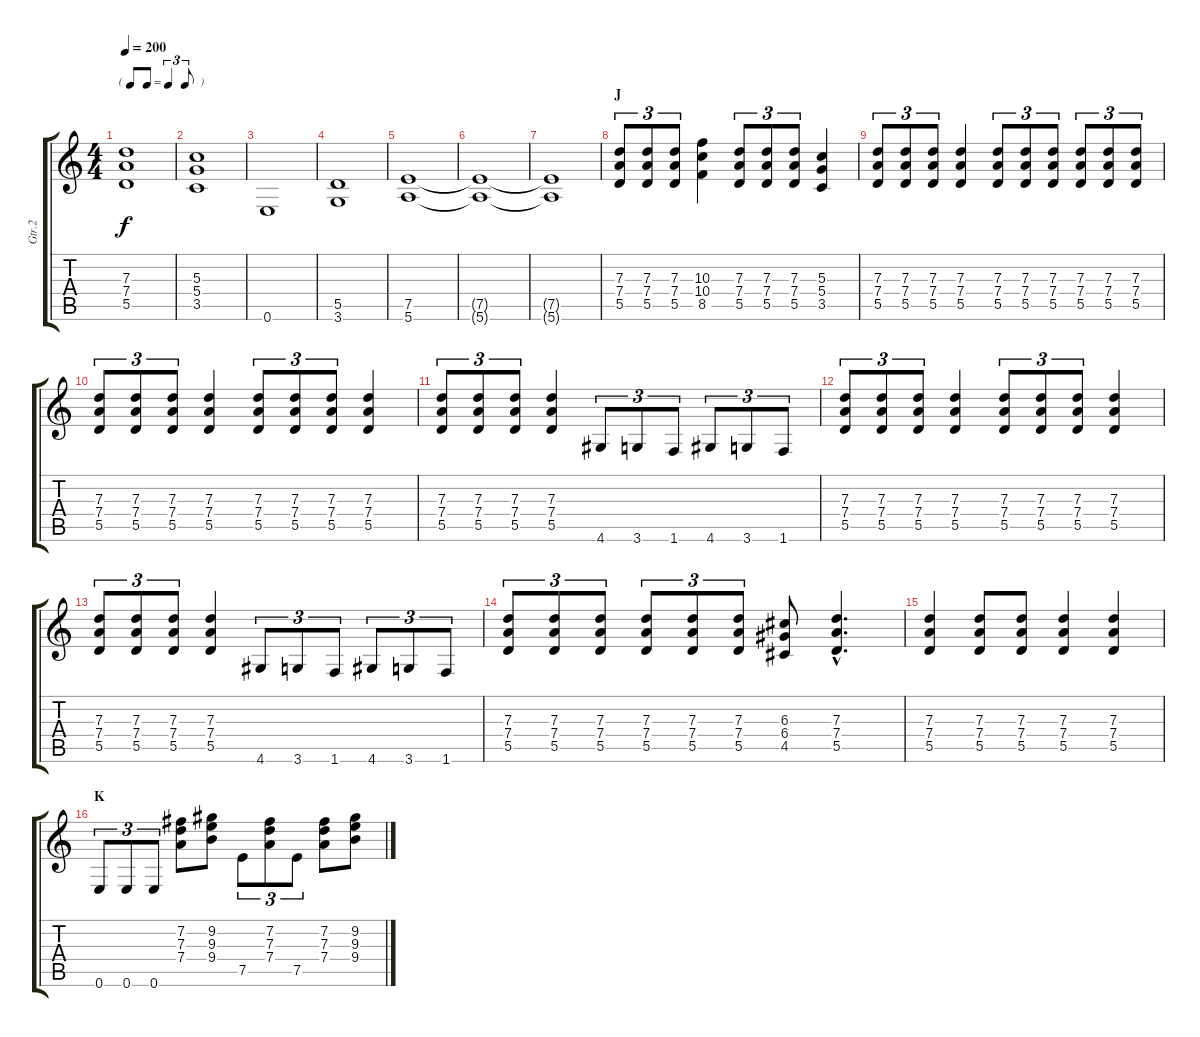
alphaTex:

\track ("Gtr.2" "Gtr.2") {instrument overdrivenguitar}
\staff {score tabs}
\tuning (E4 B3 G3 D3 A2 E2) {hide}
\ts (4 4)
\tf triplet8th
\tempo 200
\clef g2
\ks c
(7.3 7.4 5.5).1{dy f} |
(5.3 5.4 3.5).1 |
0.6.1 |
(5.5 3.6).1 |
(7.5 5.6).1 |
(7.5{t} 5.6{t}).1 |
(7.5{t} 5.6{t}).1 |
\section ("" "J")
(7.3 7.4 5.5).8{tu (3 2)} (7.3 7.4 5.5).8{tu (3 2)} (7.3 7.4 5.5).8{tu (3 2)} (10.3 10.4 8.5).4 (7.3 7.4 5.5).8{tu (3 2)} (7.3 7.4 5.5).8{tu (3 2)} (7.3 7.4 5.5).8{tu (3 2)} (5.3 5.4 3.5).4 |
(7.3 7.4 5.5).8{tu (3 2)} (7.3 7.4 5.5).8{tu (3 2)} (7.3 7.4 5.5).8{tu (3 2)} (7.3 7.4 5.5).4 (7.3 7.4 5.5).8{tu (3 2)} (7.3 7.4 5.5).8{tu (3 2)} (7.3 7.4 5.5).8{tu (3 2)} (7.3 7.4 5.5).8{tu (3 2)} (7.3 7.4 5.5).8{tu (3 2)} (7.3 7.4 5.5).8{tu (3 2)} |
(7.3 7.4 5.5).8{tu (3 2)} (7.3 7.4 5.5).8{tu (3 2)} (7.3 7.4 5.5).8{tu (3 2)} (7.3 7.4 5.5).4 (7.3 7.4 5.5).8{tu (3 2)} (7.3 7.4 5.5).8{tu (3 2)} (7.3 7.4 5.5).8{tu (3 2)} (7.3 7.4 5.5).4 |
(7.3 7.4 5.5).8{tu (3 2)} (7.3 7.4 5.5).8{tu (3 2)} (7.3 7.4 5.5).8{tu (3 2)} (7.3 7.4 5.5).4 4.6.8{tu (3 2)} 3.6.8{tu (3 2)} 1.6.8{tu (3 2)} 4.6.8{tu (3 2)} 3.6.8{tu (3 2)} 1.6.8{tu (3 2)} |
(7.3 7.4 5.5).8{tu (3 2)} (7.3 7.4 5.5).8{tu (3 2)} (7.3 7.4 5.5).8{tu (3 2)} (7.3 7.4 5.5).4 (7.3 7.4 5.5).8{tu (3 2)} (7.3 7.4 5.5).8{tu (3 2)} (7.3 7.4 5.5).8{tu (3 2)} (7.3 7.4 5.5).4 |
(7.3 7.4 5.5).8{tu (3 2)} (7.3 7.4 5.5).8{tu (3 2)} (7.3 7.4 5.5).8{tu (3 2)} (7.3 7.4 5.5).4 4.6.8{tu (3 2)} 3.6.8{tu (3 2)} 1.6.8{tu (3 2)} 4.6.8{tu (3 2)} 3.6.8{tu (3 2)} 1.6.8{tu (3 2)} |
(7.3 7.4 5.5).8{tu (3 2)} (7.3 7.4 5.5).8{tu (3 2)} (7.3 7.4 5.5).8{tu (3 2)} (7.3 7.4 5.5).8{tu (3 2)} (7.3 7.4 5.5).8{tu (3 2)} (7.3 7.4 5.5).8{tu (3 2)} (6.3 6.4 4.5).8 (7.3{hac} 7.4{hac} 5.5{hac}).4{d} |
(7.3 7.4 5.5).4 (7.3 7.4 5.5).8 (7.3 7.4 5.5).8 (7.3 7.4 5.5).4 (7.3 7.4 5.5).4 |
\section ("" "K")
0.6.8{tu (3 2)} 0.6.8{tu (3 2)} 0.6.8{tu (3 2)} (7.2 7.3 7.4).8 (9.2 9.3 9.4).8 7.5.8{tu (3 2)} (7.2 7.3 7.4).8{tu (3 2)} 7.5.8{tu (3 2)} (7.2 7.3 7.4).8 (9.2 9.3 9.4).8
